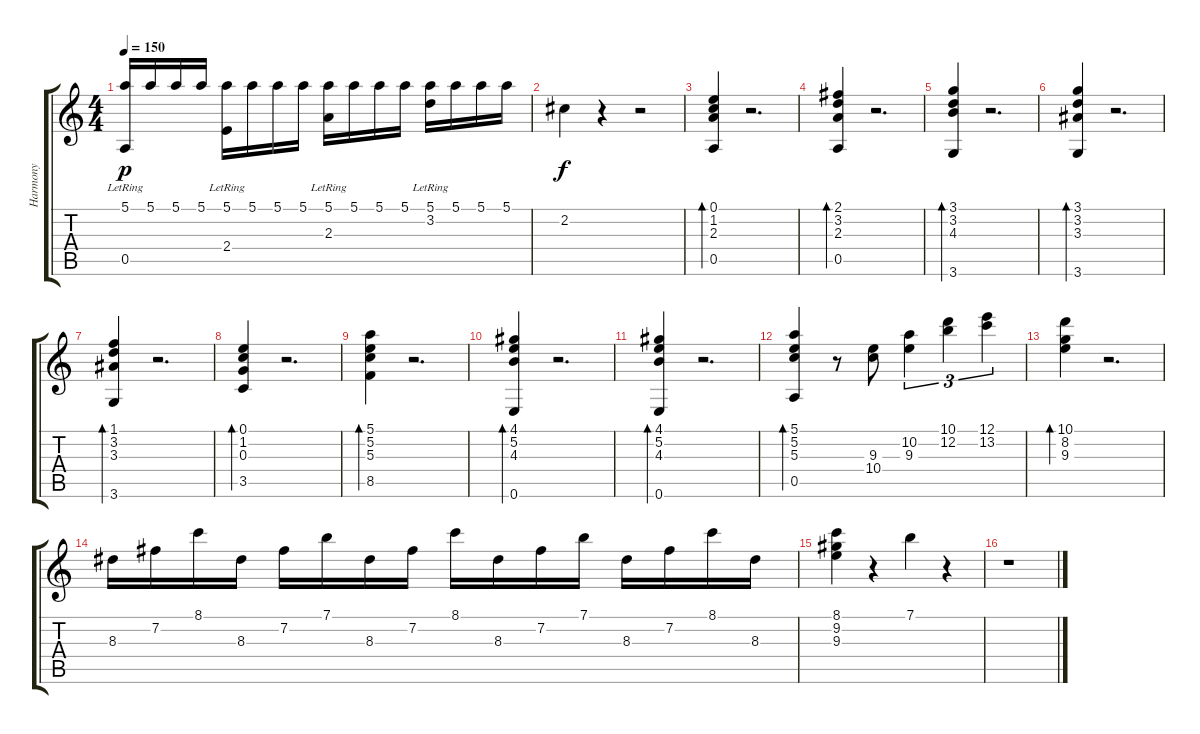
\track ("Harmony" "Harmony") {instrument acousticguitarnylon}
\staff {score tabs}
\tuning (E4 B3 G3 D3 A2 E2) {hide}
\ts (4 4)
\tempo 150
\clef g2
\ks c
(5.1 0.5{lr}).16{dy p} 5.1.16 5.1.16 5.1.16 (5.1 2.4{lr}).16 5.1.16 5.1.16 5.1.16 (5.1 2.3{lr}).16 5.1.16 5.1.16 5.1.16 (5.1 3.2{lr}).16 5.1.16 5.1.16 5.1.16 |
2.2.4{dy f} r.4 r.2 |
(0.1 1.2 2.3 0.5).4{bd 480} r.2{d} |
(2.1 3.2 2.3 0.5).4{bd 480} r.2{d} |
(3.1 3.2 4.3 3.6).4{bd 480} r.2{d} |
(3.1 3.2 3.3 3.6).4{bd 480} r.2{d} |
(1.1 3.2 3.3 3.6).4{bd 480} r.2{d} |
(0.1 1.2 0.3 3.5).4{bd 480} r.2{d} |
(5.1 5.2 5.3 8.5).4{bd 480} r.2{d} |
(4.1 5.2 4.3 0.6).4{bd 480} r.2{d} |
(4.1 5.2 4.3 0.6).4{bd 480} r.2{d} |
(5.1 5.2 5.3 0.5).4{bd 480} r.8 (9.3 10.4).8 (10.2 9.3).4{tu (3 2)} (10.1 12.2).4{tu (3 2)} (12.1 13.2).4{tu (3 2)} |
(10.1 8.2 9.3).4{bd 480} r.2{d} |
8.3.16 7.2.16 8.1.16 8.3.16 7.2.16 7.1.16 8.3.16 7.2.16 8.1.16 8.3.16 7.2.16 7.1.16 8.3.16 7.2.16 8.1.16 8.3.16 |
(8.1 9.2 9.3).4 r.4 7.1.4 r.4 |
r.1
